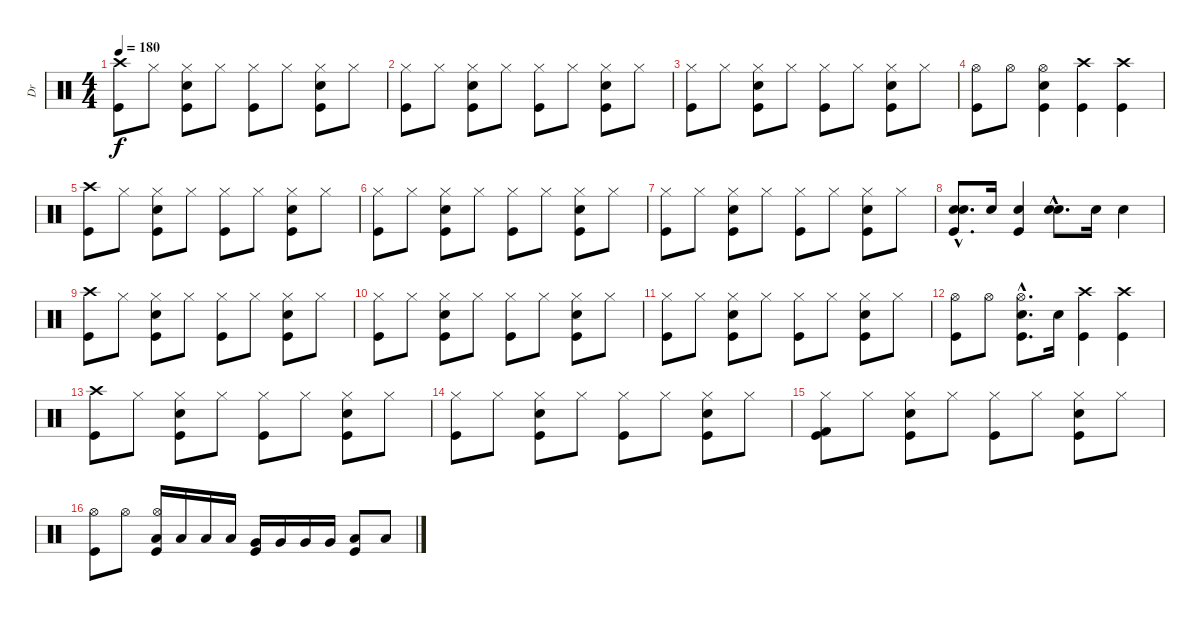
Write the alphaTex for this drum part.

\track ("Dr" "Dr") {instrument percussion}
\staff {score}
\articulation defaults
\ts (4 4)
\tempo 180
\clef neutral
\ks c
("Crash high (hit)" "Kick (hit)").8{dy f} "Hi-Hat (closed)".8 ("Hi-Hat (closed)" "Electric Snare (hit)" "Kick (hit)").8 "Hi-Hat (closed)".8 ("Hi-Hat (closed)" "Kick (hit)").8 "Hi-Hat (closed)".8 ("Hi-Hat (closed)" "Electric Snare (hit)" "Kick (hit)").8 "Hi-Hat (closed)".8 |
("Hi-Hat (closed)" "Kick (hit)").8 "Hi-Hat (closed)".8 ("Hi-Hat (closed)" "Electric Snare (hit)" "Kick (hit)").8 "Hi-Hat (closed)".8 ("Hi-Hat (closed)" "Kick (hit)").8 "Hi-Hat (closed)".8 ("Hi-Hat (closed)" "Electric Snare (hit)" "Kick (hit)").8 "Hi-Hat (closed)".8 |
("Hi-Hat (closed)" "Kick (hit)").8 "Hi-Hat (closed)".8 ("Hi-Hat (closed)" "Electric Snare (hit)" "Kick (hit)").8 "Hi-Hat (closed)".8 ("Hi-Hat (closed)" "Kick (hit)").8 "Hi-Hat (closed)".8 ("Hi-Hat (closed)" "Electric Snare (hit)" "Kick (hit)").8 "Hi-Hat (closed)".8 |
("Hi-Hat (open)" "Kick (hit)").8 "Hi-Hat (open)".8 ("Hi-Hat (open)" "Electric Snare (hit)" "Kick (hit)").4 ("Crash high (hit)" "Kick (hit)").4 ("Crash high (hit)" "Kick (hit)").4 |
("Crash high (hit)" "Kick (hit)").8 "Hi-Hat (closed)".8 ("Hi-Hat (closed)" "Electric Snare (hit)" "Kick (hit)").8 "Hi-Hat (closed)".8 ("Hi-Hat (closed)" "Kick (hit)").8 "Hi-Hat (closed)".8 ("Hi-Hat (closed)" "Electric Snare (hit)" "Kick (hit)").8 "Hi-Hat (closed)".8 |
("Hi-Hat (closed)" "Kick (hit)").8 "Hi-Hat (closed)".8 ("Hi-Hat (closed)" "Electric Snare (hit)" "Kick (hit)").8 "Hi-Hat (closed)".8 ("Hi-Hat (closed)" "Kick (hit)").8 "Hi-Hat (closed)".8 ("Hi-Hat (closed)" "Electric Snare (hit)" "Kick (hit)").8 "Hi-Hat (closed)".8 |
("Hi-Hat (closed)" "Kick (hit)").8 "Hi-Hat (closed)".8 ("Hi-Hat (closed)" "Electric Snare (hit)" "Kick (hit)").8 "Hi-Hat (closed)".8 ("Hi-Hat (closed)" "Kick (hit)").8 "Hi-Hat (closed)".8 ("Hi-Hat (closed)" "Electric Snare (hit)" "Kick (hit)").8 "Hi-Hat (closed)".8 |
("Electric Snare (hit)"{hac} "Electric Snare (hit)"{hac} "Kick (hit)"{hac}).8{d} "Electric Snare (hit)".16 ("Electric Snare (hit)" "Kick (hit)").4 ("Electric Snare (hit)"{hac} "Electric Snare (hit)"{hac}).8{d} "Electric Snare (hit)".16 "Electric Snare (hit)".4 |
("Crash high (hit)" "Kick (hit)").8 "Hi-Hat (closed)".8 ("Hi-Hat (closed)" "Electric Snare (hit)" "Kick (hit)").8 "Hi-Hat (closed)".8 ("Hi-Hat (closed)" "Kick (hit)").8 "Hi-Hat (closed)".8 ("Hi-Hat (closed)" "Electric Snare (hit)" "Kick (hit)").8 "Hi-Hat (closed)".8 |
("Hi-Hat (closed)" "Kick (hit)").8 "Hi-Hat (closed)".8 ("Hi-Hat (closed)" "Electric Snare (hit)" "Kick (hit)").8 "Hi-Hat (closed)".8 ("Hi-Hat (closed)" "Kick (hit)").8 "Hi-Hat (closed)".8 ("Hi-Hat (closed)" "Electric Snare (hit)" "Kick (hit)").8 "Hi-Hat (closed)".8 |
("Hi-Hat (closed)" "Kick (hit)").8 "Hi-Hat (closed)".8 ("Hi-Hat (closed)" "Electric Snare (hit)" "Kick (hit)").8 "Hi-Hat (closed)".8 ("Hi-Hat (closed)" "Kick (hit)").8 "Hi-Hat (closed)".8 ("Hi-Hat (closed)" "Electric Snare (hit)" "Kick (hit)").8 "Hi-Hat (closed)".8 |
("Hi-Hat (open)" "Kick (hit)").8 "Hi-Hat (open)".8 ("Hi-Hat (open)"{hac} "Electric Snare (hit)"{hac} "Kick (hit)"{hac}).8{d} "Electric Snare (hit)".16 ("Crash high (hit)" "Kick (hit)").4 ("Crash high (hit)" "Kick (hit)").4 |
("Crash high (hit)" "Kick (hit)").8 "Hi-Hat (closed)".8 ("Hi-Hat (closed)" "Electric Snare (hit)" "Kick (hit)").8 "Hi-Hat (closed)".8 ("Hi-Hat (closed)" "Kick (hit)").8 "Hi-Hat (closed)".8 ("Hi-Hat (closed)" "Electric Snare (hit)" "Kick (hit)").8 "Hi-Hat (closed)".8 |
("Hi-Hat (closed)" "Kick (hit)").8 "Hi-Hat (closed)".8 ("Hi-Hat (closed)" "Electric Snare (hit)" "Kick (hit)").8 "Hi-Hat (closed)".8 ("Hi-Hat (closed)" "Kick (hit)").8 "Hi-Hat (closed)".8 ("Hi-Hat (closed)" "Electric Snare (hit)" "Kick (hit)").8 "Hi-Hat (closed)".8 |
("Hi-Hat (closed)" "Kick (hit)" "Kick (hit) 2").8 "Hi-Hat (closed)".8 ("Hi-Hat (closed)" "Electric Snare (hit)" "Kick (hit)").8 "Hi-Hat (closed)".8 ("Hi-Hat (closed)" "Kick (hit)").8 "Hi-Hat (closed)".8 ("Hi-Hat (closed)" "Electric Snare (hit)" "Kick (hit)").8 "Hi-Hat (closed)".8 |
("Hi-Hat (open)" "Kick (hit)").8 "Hi-Hat (open)".8 ("Hi-Hat (open)" "Low Tom (hit)" "Kick (hit)").16 "Low Tom (hit)".16 "Low Tom (hit)".16 "Low Tom (hit)".16 ("Very Low Tom (hit)" "Kick (hit)").16 "Very Low Tom (hit)".16 "Very Low Tom (hit)".16 "Very Low Tom (hit)".16 ("Low Floor Tom (hit)" "Kick (hit)").8 "Low Floor Tom (hit)".8
